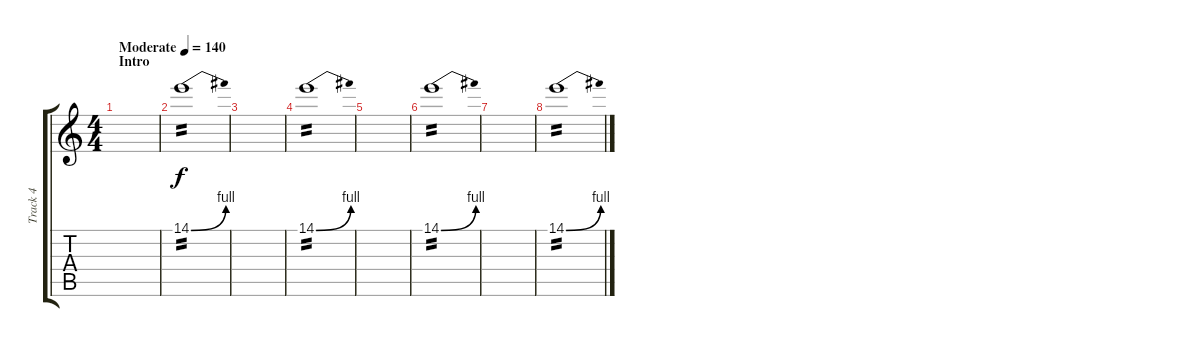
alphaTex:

\track ("Track 4" "Track 4") {instrument overdrivenguitar}
\staff {score tabs}
\tuning (D4 A3 F3 C3 G2 C2) {hide}
\ts (4 4)
\section ("" "Intro")
\tempo (140 "Moderate")
\clef g2
\ks c
|
14.1{be (bend 0 0 60 4)}.1{tp 2} |
|
14.1{be (bend 0 0 60 4)}.1{tp 2} |
|
14.1{be (bend 0 0 60 4)}.1{tp 2} |
|
14.1{be (bend 0 0 60 4)}.1{tp 2}
